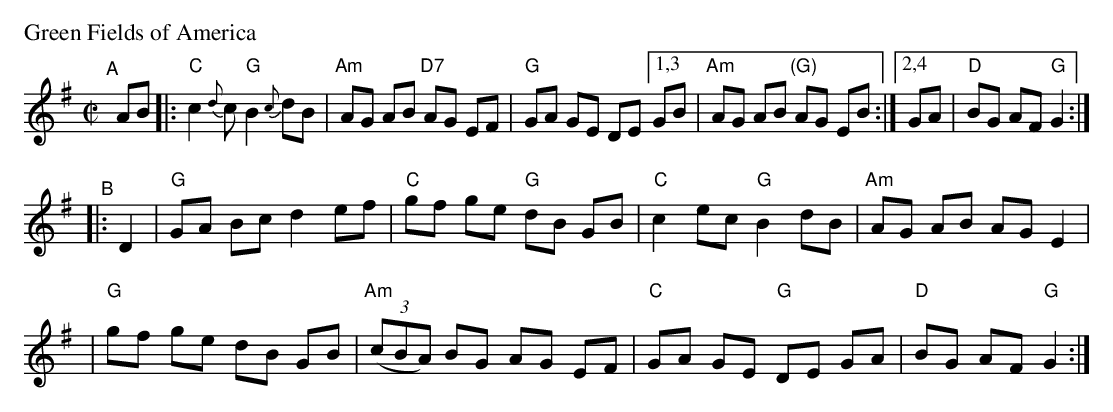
X:1
P: Green Fields of America
M: C|
L: 1/8
K: G
"^A"[|] AB \
|: "C"c2{d}c "G"B2{c}dB | "Am"AG AB "D7"AG EF \
| "G"GA GE DE [1,3 GB | "Am"AG AB "(G)"AG EB :|[2,4 GA | "D"BG AF "G"G2 :|
"^B"|: D2 \
| "G"GA Bc d2 ef | "C"gf ge "G"dB GB | "C"c2 ec "G"B2 dB | "Am"AG AB AG E2 |
| "G"gf ge dB GB | "Am"((3cBA) BG AG EF | "C"GA GE "G"DE GA | "D"BG AF "G"G2 :|
